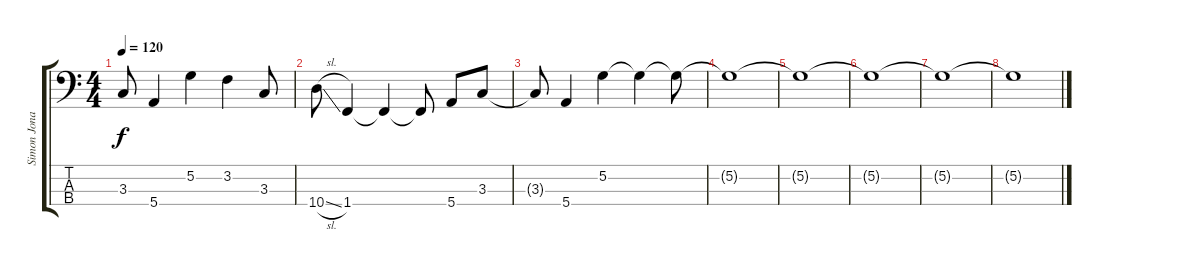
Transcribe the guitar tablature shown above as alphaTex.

\track ("Simon Jonathan Gallup" "Simon Jona") {instrument electricbasspick}
\staff {score tabs}
\tuning (G2 D2 A1 E1) {hide}
\ts (4 4)
\tempo 120
\clef f4
\ks c
3.3{t}.8{dy f} 5.4.4 5.2.4 3.2.4 3.3.8 |
10.4{sl}.8 1.4.4 1.4{t}.4 1.4{t}.8 5.4.8 3.3.8 |
3.3{t}.8 5.4.4 5.2.4 5.2{t}.4 5.2{t}.8 |
5.2{t}.1 |
5.2{t}.1 |
5.2{t}.1 |
5.2{t}.1 |
5.2{t}.1
